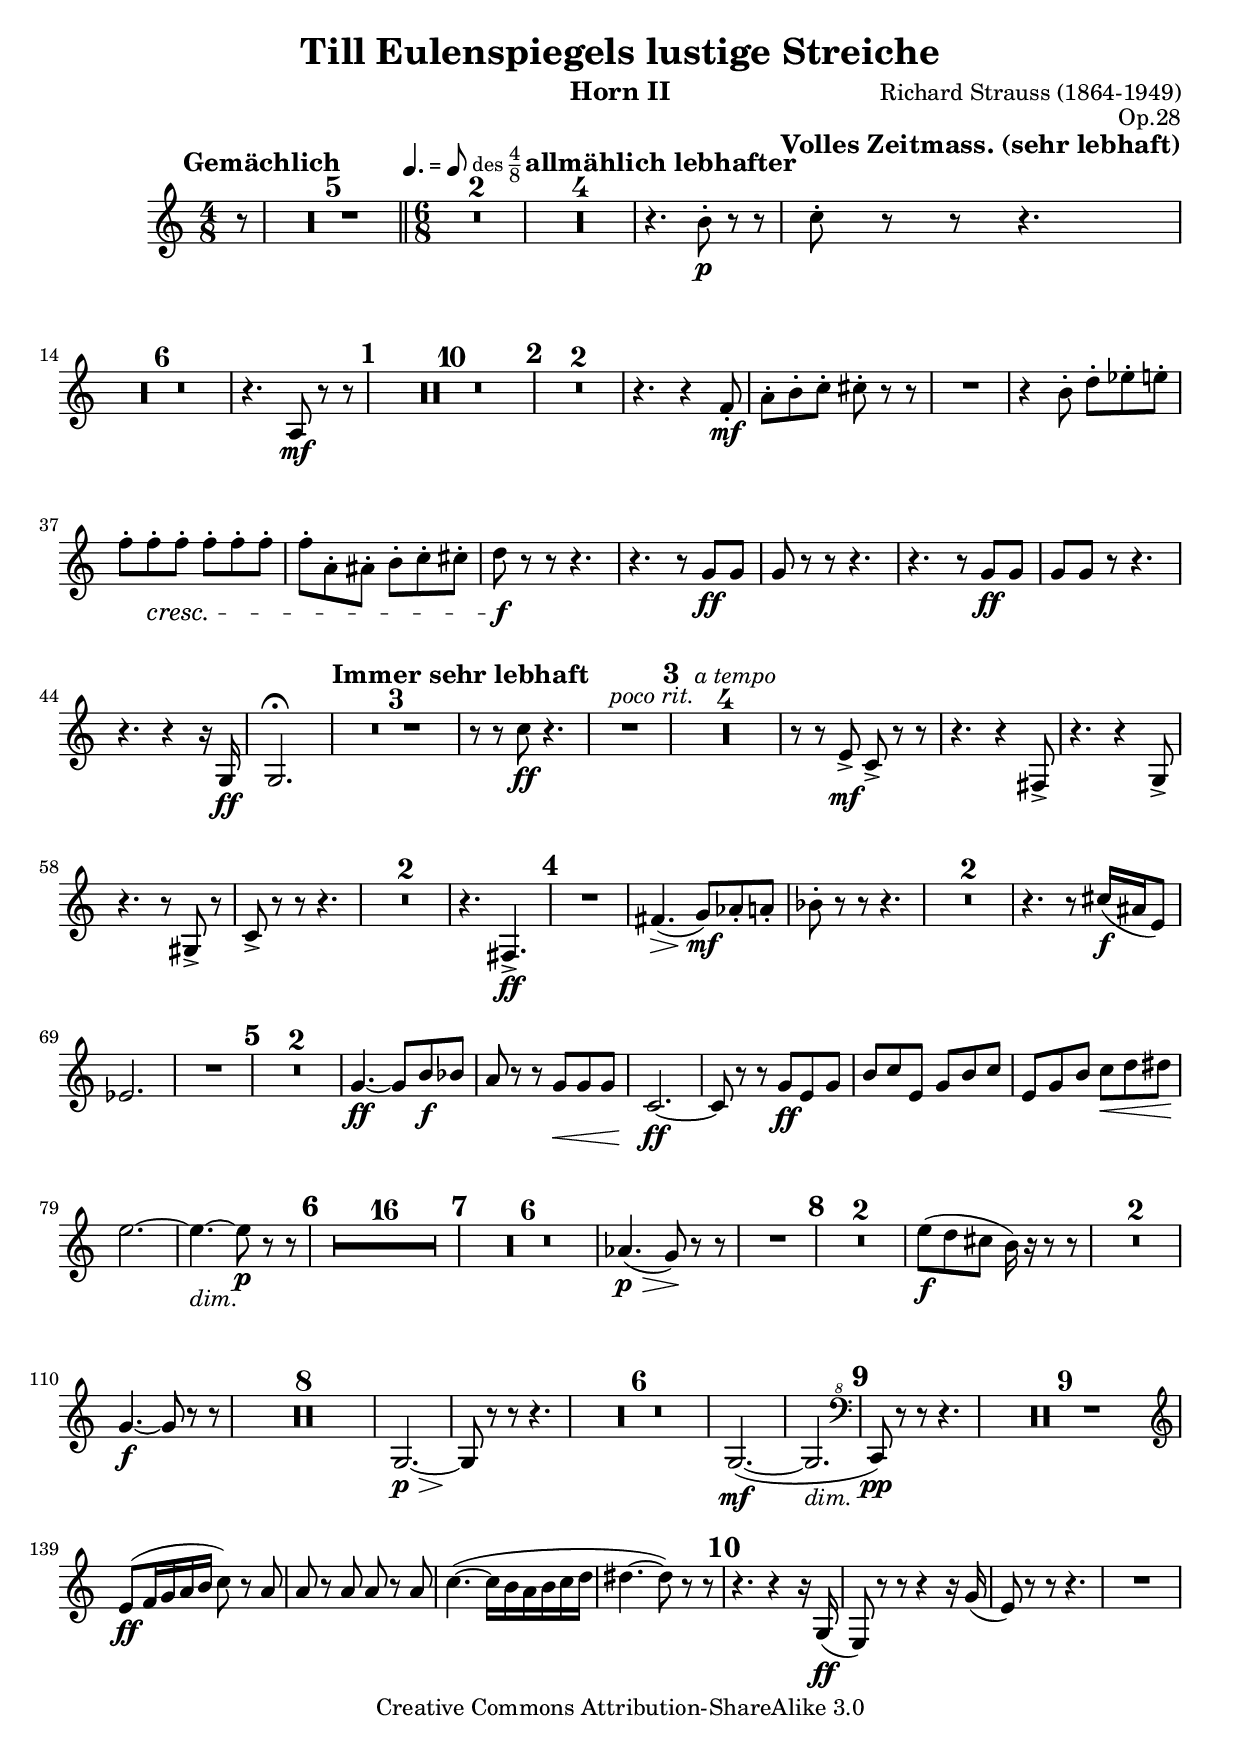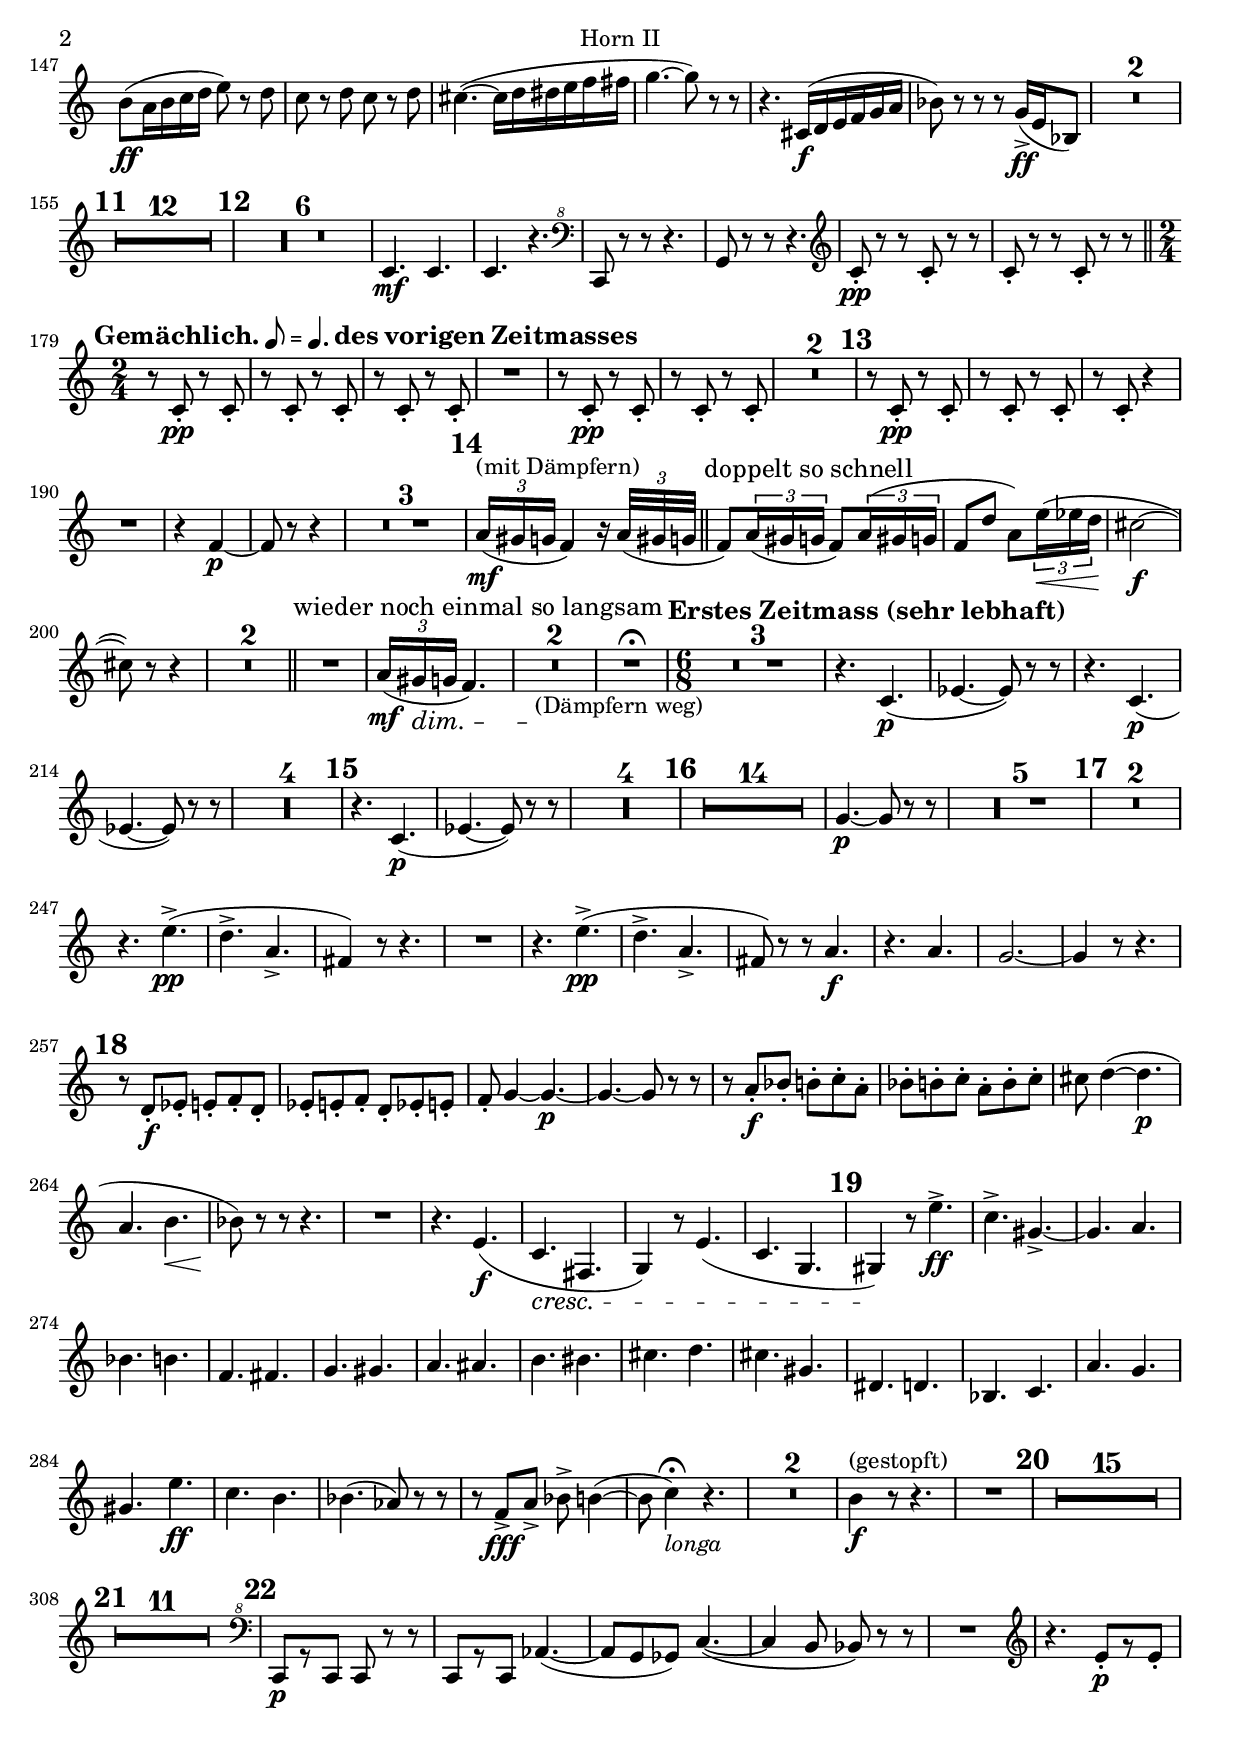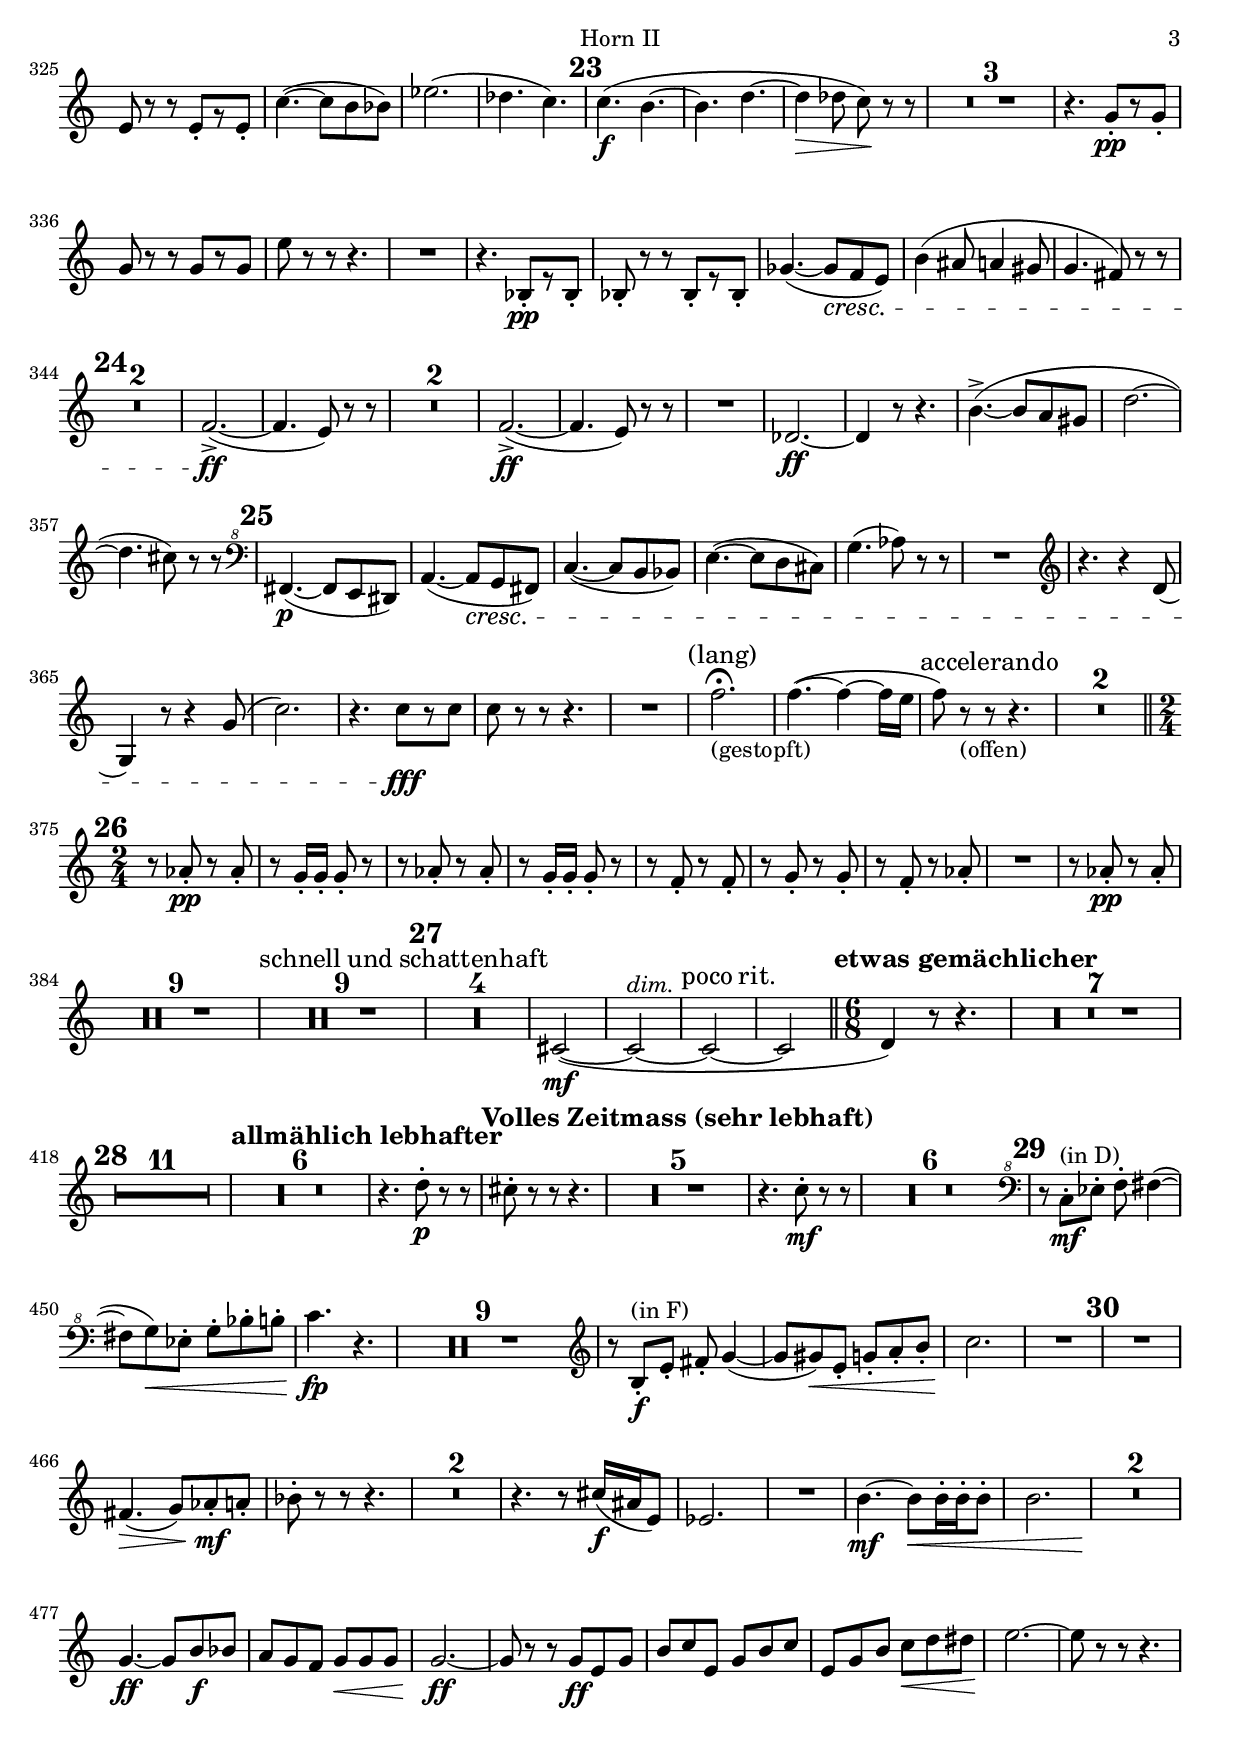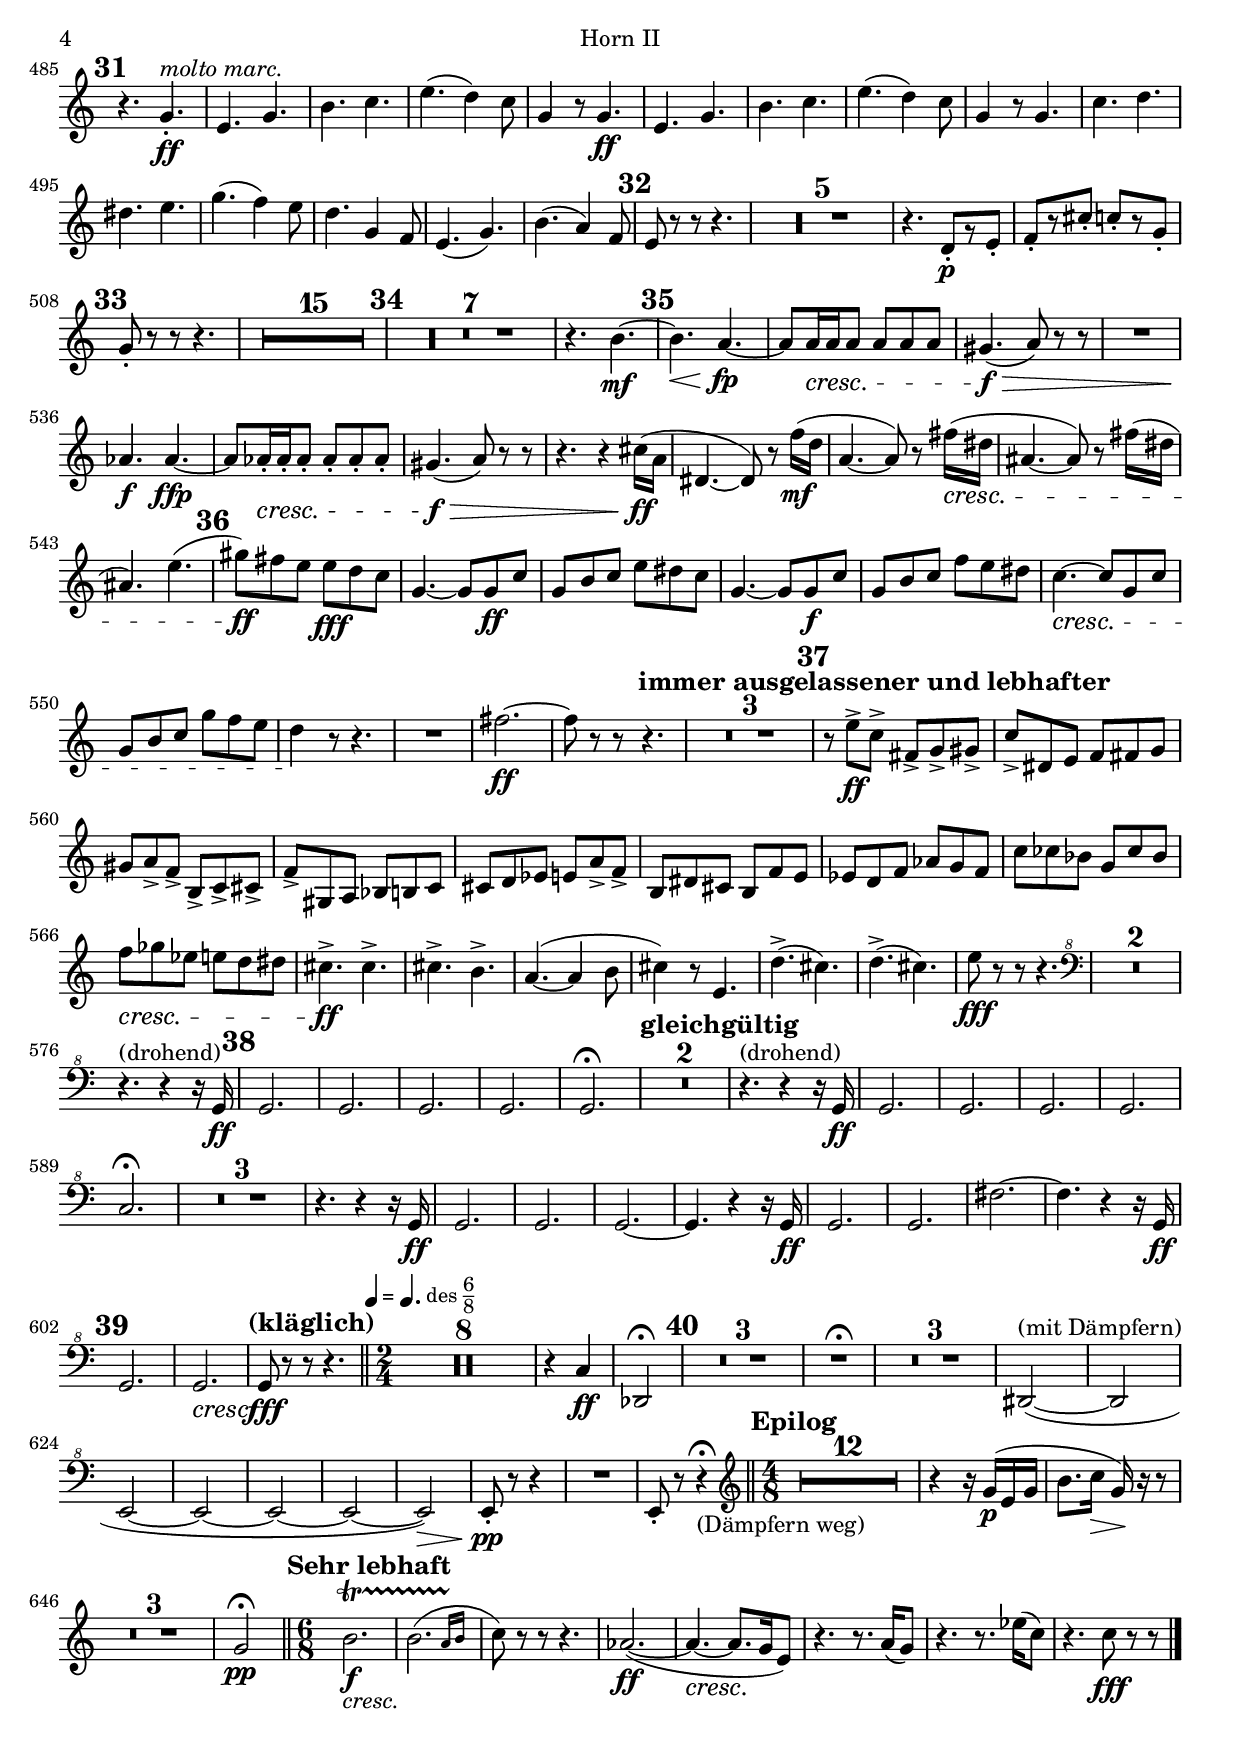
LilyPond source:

\version "2.11.37"

\include "defs.lyi" 
hornTwo = \relative c''
{
  \transposition f
  r8
  R2*5 |

  %6/8
  R2.*6 |
  r4. b8-.\p r r |
  c-. r r r4. |
  R2.*6 |
  r4. a,8\mf r r |
  R2.*12 |
  r4. r4 f'8-.\mf |
  a-. b-. c-. cis-. r r |
  R2. |
  r4 b8-. d-. ees-. e-. |
  f-.\cresc f-. f-. f-. f-. f-. |
  f-. a,-. ais-. b-. c-. cis-. |
  d\f r r r4. |
  r4. r8 g,\ff g |
  g r r r4. |
  r4. r8 g\ff g |
  g g r r4. |
  r4. r4 r16 g,\ff |
  g2.\fermata |
  R2.*3 |
  r8 r c'\ff r4. |
  R2.*5 |
  r8 r e,->\mf c-> r r |
  r4. r4 fis,8-> |
  r4. r4 g8-> |
  r4. r8 gis-> r |
  c8-> r r r4. |
  R2.*2 |
  r4. fis,->\ff |
  R2. |
  fis'4.(\> g8)\mf aes-. a-. |
  bes-. r r r4. |
  R2.*2 |
  r4. r8 cis16(\f ais e8) |
  ees2. |
  R2.*3 |
  g4.~\ff g8 b\f bes |
  a r r g\< g g |
  c,2.~\ff |
  c8 r r g'\ff e g |
  b c e, g b c |
  e, g b c\< d dis |
  e2.~\! |
  e4.~_\mdim e8\p r r |

  %6
  R2.*16 |

  %7
  R2.*6 |
  aes,4.(\p\> g8)\! r r |
  R2. |

  %8
  R2.*2 |
  e'8(\f d cis b16) r r8 r |
  R2.*2 |
  g4.~\f g8 r r |
  R2.*8 |
  g,2.~\p\> |
  g8\! r r r4. |
  R2.*6 |
  g2.~(\mf |
  g2._\mdim |

  %9
  \clef "bass^8"
  c,8)\pp r r r4. |
  R2.*9 |
  \clef treble
  e'8(\ff f16 g a b c8) r a |
  a r a a r a |
  c4.~( c16 b a b c d |
  dis4.~ dis8) r r |

  %10
  r4. r4 r16 g,,16(\ff |
  e8) r r r4 r16 g'( |
  e8) r r r4. |
  R2. |
  b'8(\ff a16 b c d e8) r d |
  c r d c r d |
  cis4.~( cis16 d dis e f fis |
  g4.~ g8) r r |
  r4. cis,,16(\f d e f g a |
  bes8) r r r g16(->\ff e bes8) |
  R2.*2 |

  %11
  R2.*12 |

  %12
  R2.*6 |
  c4.\mf c |
  c r |
  \clef "bass^8"
  c,8 r r r4. |
  g'8 r r r4. |
  \clef treble
  c8-.\pp r r c-. r r |
  c8-. r r c-. r r |

  %2/4
  r8 c-.\pp r c-. |
  r c-. r c-. |
  r c-. r c-. |
  R2 |
  r8 c-.\pp r c-. |
  r c-. r c-. |
  R2*2 |

  %13
  r8 c-.\pp r c-. |
  r c-. r c-. |
  r c-. r4 |
  R2 |
  r4 f4~\p |
  f8 r r4 |
  R2*3 |

  %14
  \times 2/3 {a16(\mf^\markup{(mit Dämpfern)} gis g} f4) r16 \times 2/3 {a32( gis g} |
  f8) \times 2/3 {a16( gis g} f8) \times 2/3 {a16( gis g} |
  f8 d' a) \times 2/3 {e'16(\< ees d} |
  cis2~\f |
  cis8) r r4 |
  R2*2 |
  R2 |
  \times 2/3 {a16(\mf\dim gis g} f4.) |
  << s4*0\!_\markup {(Dämpfern weg)} R2*2 >> |
  R2^\fermataMarkup |

  %6/8
  R2.*3 |
  \repeat unfold 2
  {
    r4. c4.(\p |
    ees~ ees8) r r |
  }
  R2.*4 |

  %15
  r4. c4.(\p |
  ees~ ees8) r r |
  R2.*4 |

  %16
  R2.*14 |
  g4.~\p g8 r r |
  R2.*5 |

  %17
  R2.*2 |
  r4. e'->(\pp |
  d-> a-> |
  fis4) r8 r4. |
  R2. |
  r4. e'->(\pp |
  d-> a-> |
  fis8) r r a4.\f |
  r4. a |
  g2.~ |
  g4 r8 r4. |

  %18
  r8 d-.\f ees-. e-. f-. d-. |
  ees-. e-. f-. d-. ees-. e-. |
  f-. g4~ g4.~\p |
  g~ g8 r r |
  r8 a-.\f bes-. b-. c-. a-. |
  bes-. b-. c-. a-. b-. c-. |
  cis d4~( d4.\p |
  a b\< |
  bes8)\! r r r4. |
  R2. |
  r4. e,(\f\cresc |
  c fis, |
  g4) r8 e'4.( |
  c g |

  %19
  gis4)\! r8 e''4.->\ff |
  c-> gis~-> |
  gis a |
  bes b |
  f fis |
  g gis |
  a ais |
  b bis |
  cis d |
  cis gis |
  dis d |
  bes c |
  a' g |
  gis e'\ff |
  c b |
  bes( aes8) r r |
  r f->\fff a-> bes-> b4~( |
  b8 c4)\fermata_\mlonga r4. |
  R2.*2 |
  b4^"(gestopft)"\f r8 r4. |
  R2. |

  %20
  R2.*15 |

  %21
  R2.*11 |

  %22
  \clef "bass^8"
  c,,8[\p r c] c r r |
  c[ r c] aes'4.~( |
  aes8 g ges) c4.~( |
  c4 b8 bes) r r |
  R2. |
  \clef treble
  r4. e8[-.\p r e]-. |
  e r r e[-. r e]-. |
  c'4.~( c8 b bes) |
  ees2.( |
  des4. c) |

  %23
  c(\f b~ |
  b d~
  d4\> des8 c)\! r r |
  R2.*3
  r4. g8[-.\pp r g]-. |
  g r r g[ r g] |
  e'8 r r r4. |
  R2. |
  r4. bes,8[-.\pp r bes]-. |
  bes-. r r bes[-. r bes]-. |
  ges'4.~(\cresc ges8 f e) |
  b'4( ais8 a4 gis8 |
  g4. fis8) r r |

  %24
  \repeat unfold 2
  {
    R2.*2 |
    f2.~->(\ff |
    f4. e8) r r |
  }
  R2. |
  des2.~\ff |
  des4 r8 r4. |
  b'4.~->( b8 a gis |
  d'2.~ |
  d4. cis8) r r |

  %25
  \clef "bass^8"
  fis,,4.~(\p fis8 e dis) |
  a'4.~(\cresc a8 g fis) |
  c'4.~( c8 b bes) |
  e4.~( e8 d cis) |
  g'4.( aes8) r r |
  R2. |
  \clef treble
  r4. r4 d,8( |
  g,4) r8 r4 g'8( |
  c2.) |
  r4. c8[\fff r c] |
  c r r r4. |
  R2. |
  f2.\fermata_"(gestopft)" |
  f4.~( f4~ f16 e |
  f8) r_"(offen)" r r4. |
  R2.*2 | \bar "||"

  %2/4
  r8 aes,-.\pp r aes-. |
  r g16-. g-. g8-. r |
  r8 aes-. r aes-. |
  r g16-. g-. g8-. r |
  r f-. r f-. |
  r g-. r g-. |
  r f-. r aes-. |
  R2
  r8 aes-.\pp r aes-. |
  R2*18 |

  %27
  R2*4 |
  cis,2~(\mf | cis~^\mdim | cis~ | cis~ |

  %6/8
  d4) r8 r4. |
  R2.*7 |

  %28
  R2.*11 |
  %first horn solo
  R2.*6 |
  r4. d'8-.\p r r |
  cis-. r r r4. |
  %third horn solo
  R2.*5 |
  r4. c8-.\mf r r |
  R2.*6 |

  %29
  \clef "bass^8"
  \transposition d
  r8 c,8-.\mf^"(in D)" ees-. f-. fis4~( |
  fis8 g)\< ees-. g-. bes-. b-. |
  c4.\fp r |
  R2.*9 |
  \clef treble
  \transposition f
  r8 b,-.\f^"(in F)" e-. fis-. g4~( |
  g8 gis)\< e-. g-. a-. b-. |
  c2.\! |
  R2. |

  %30
  R2. |
  fis,4.(\> g8) aes-.\mf a-. |
  bes-. r r r4. |
  R2.*2 |
  r4. r8 cis16(\f ais e8) |
  ees2. |
  R2. |
  b'4.~\mf b8\< b16-. b-. b8-. |
  b2. |
  << {s4*0\!} {R2.*2} >> |
  g4.~\ff g8 b\f bes |
  a g f g\< g g |
  g2.~\ff |
  g8 r r g\ff e g |
  b c e, g b c |
  e, g b c\< d dis |
  e2.~\! |
  e8 r r r4. |

  %31
  r g,-.\ff^\mmoltomarc |
  e g |
  b c |
  e( d4) c8 |
  g4 r8 g4.\ff |
  e g |
  b c |
  e( d4) c8 |
  g4 r8 g4. |
  c d |
  dis e |
  g( f4) e8 |
  d4. g,4 f8 |
  e4.( g) |
  b4.( a4) f8 |

  %32
  e r r r4. |
  R2.*5 |
  r4. d8[-.\p r e]-. |
  f[-. r cis']-. c[-. r g]-. |

  %33
  g-. r r r4. |
  R2.*15 |

  %34
  R2.*7 |
  r4. b4.~\mf |

  %35
  b\< a~\fp |
  \setTextCresc
  a8 a16\< a a8 a a a |
  gis4.(\f\> a8) r r |
  R2. |
  aes4.\f\< aes~\ffp |
  \setTextCresc
  aes8 aes16-.\< aes-. aes8-. aes-. aes-. aes-. |
  gis4.(\f\> a8) r r |
  r4. r4 cis16(\ff a |
  dis,4.~ dis8) r f'16(\mf d |
  \setTextCresc
  a4.~ a8) r fis'16(\< dis |
  ais4.~ ais8) r fis'16( dis |
  ais4.) e'4.( |

  %36
  gis8)\ff fis e e\fff d c |
  g4.~ g8 g\ff c |
  g b c e dis c |
  g4.~ g8 g\f c |
  g b c f e dis |
  \setTextCresc
  c4.~\< c8 g c |
  g b c g' f e |
  d4\! r8 r4. |
  R2. |
  fis2.~\ff |
  fis8 r r r4. |
  R2.*3 |

  %37
  r8 e->\ff c-> fis,-> g-> gis-> |
  c-> dis, e f fis g |
  gis a-> f-> b,-> c-> cis-> |
  f-> gis, a bes b c |
  cis d ees e a-> f-> |
  b, dis cis b f' e |
  ees d f aes g f |
  c' ces bes g ces bes |
  f'\< ges ees e d dis |
  cis4.->\ff cis-> |
  cis-> b-> |
  a4.~( a4 b8 |
  cis4) r8 e,4. |
  d'->( cis) |
  d->( cis) |
  e8\fff r r r4. |
  \clef "bass^8"
  \repeat unfold 2
  {
    R2.*2 |
    r4.^"(drohend)" r4 r16 g,,\ff |
    \repeat unfold 4 g2. |
  }
  \alternative
  {
    {g2.\fermata |}
    {c2.\fermata |}
  }
  R2.*3 |
  r4. r4 r16 g\ff |
  g2. | g |
  g~ |
  g4. r4 r16 g\ff |
  g2. | g |
  fis'~ | fis4. r4 r16 g,16\ff |

  %39
  g2. |
  g2.\< |
  g8\fff r r r4. |

  %2/4
  R2*8 |
  r4 c\ff | %TODO: Indicate no mute here. Only Horns I,III are muted.
  des,2\fermata

  %40
  R2*3 |
  R2^\fermataMarkup |
  R2*3 |
  dis2~(^"(mit Dämpfern)" | dis |
  e2~ | e~ | e~ | e~ | e)\> |
  e8-.\pp r r4 |
  R2 |
  e8-. r r4\fermata_"(Dämpfern weg)" |
  \clef treble

  %Epilog
  %4/8
  R2*12 |
  r4 r16 g'(\p e g |
  b8. c16\> g)\! r r8 |
  R2*3 |
  g2\fermata\pp |

  %6/8
  b2.\f\startTrillSpan_\mcresc |
  \afterGrace b( {a16[ b]\stopTrillSpan} |
  c8) r r r4. |
  aes2.~(\ff |
  aes4.~\< aes8. g16\! e8) |
  r4. r8. a16( g8) |
  r4. r8. ees'16( c8) |
  r4. c8\fff r r |
}

 

instrument = "Horn II"

notes = \hornTwo

\include "part.lyi"


